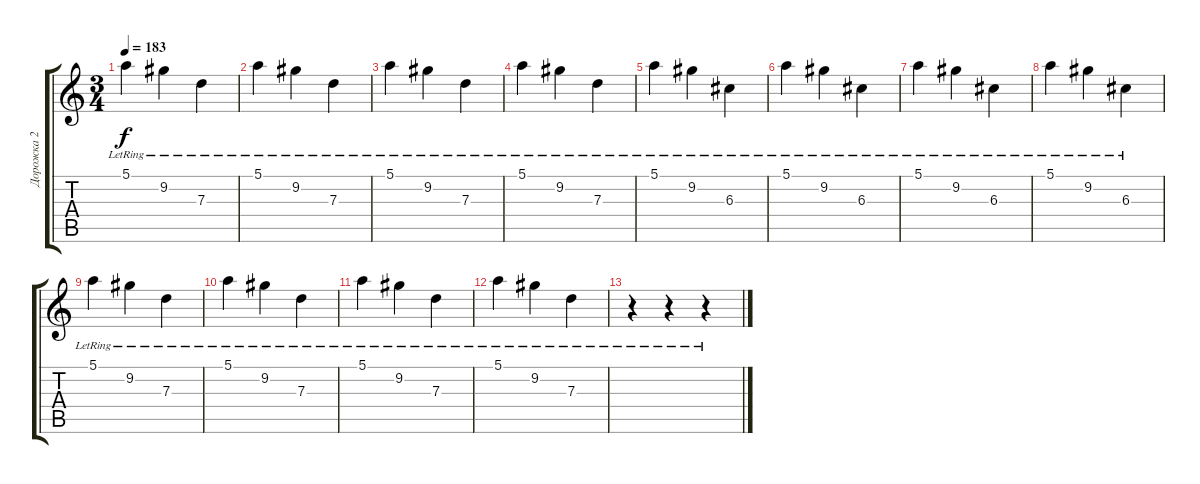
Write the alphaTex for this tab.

\track ("Дорожка 2" "Дорожка 2") {instrument acousticguitarsteel}
\staff {score tabs}
\tuning (E4 B3 G3 D3 A2 D2) {hide}
\ts (3 4)
\tempo 183
\clef g2
\ks c
5.1{lr}.4{dy f} 9.2{lr}.4 7.3{lr}.4 |
5.1{lr}.4 9.2{lr}.4 7.3{lr}.4 |
5.1{lr}.4 9.2{lr}.4 7.3{lr}.4 |
5.1{lr}.4 9.2{lr}.4 7.3{lr}.4 |
5.1{lr}.4 9.2{lr}.4 6.3{lr}.4 |
5.1{lr}.4 9.2{lr}.4 6.3{lr}.4 |
5.1{lr}.4 9.2{lr}.4 6.3{lr}.4 |
5.1{lr}.4 9.2{lr}.4 6.3{lr}.4 |
5.1{lr}.4 9.2{lr}.4 7.3{lr}.4 |
5.1{lr}.4 9.2{lr}.4 7.3{lr}.4 |
5.1{lr}.4 9.2{lr}.4 7.3{lr}.4 |
5.1{lr}.4 9.2{lr}.4 7.3{lr}.4 |
r.4 r.4 r.4
